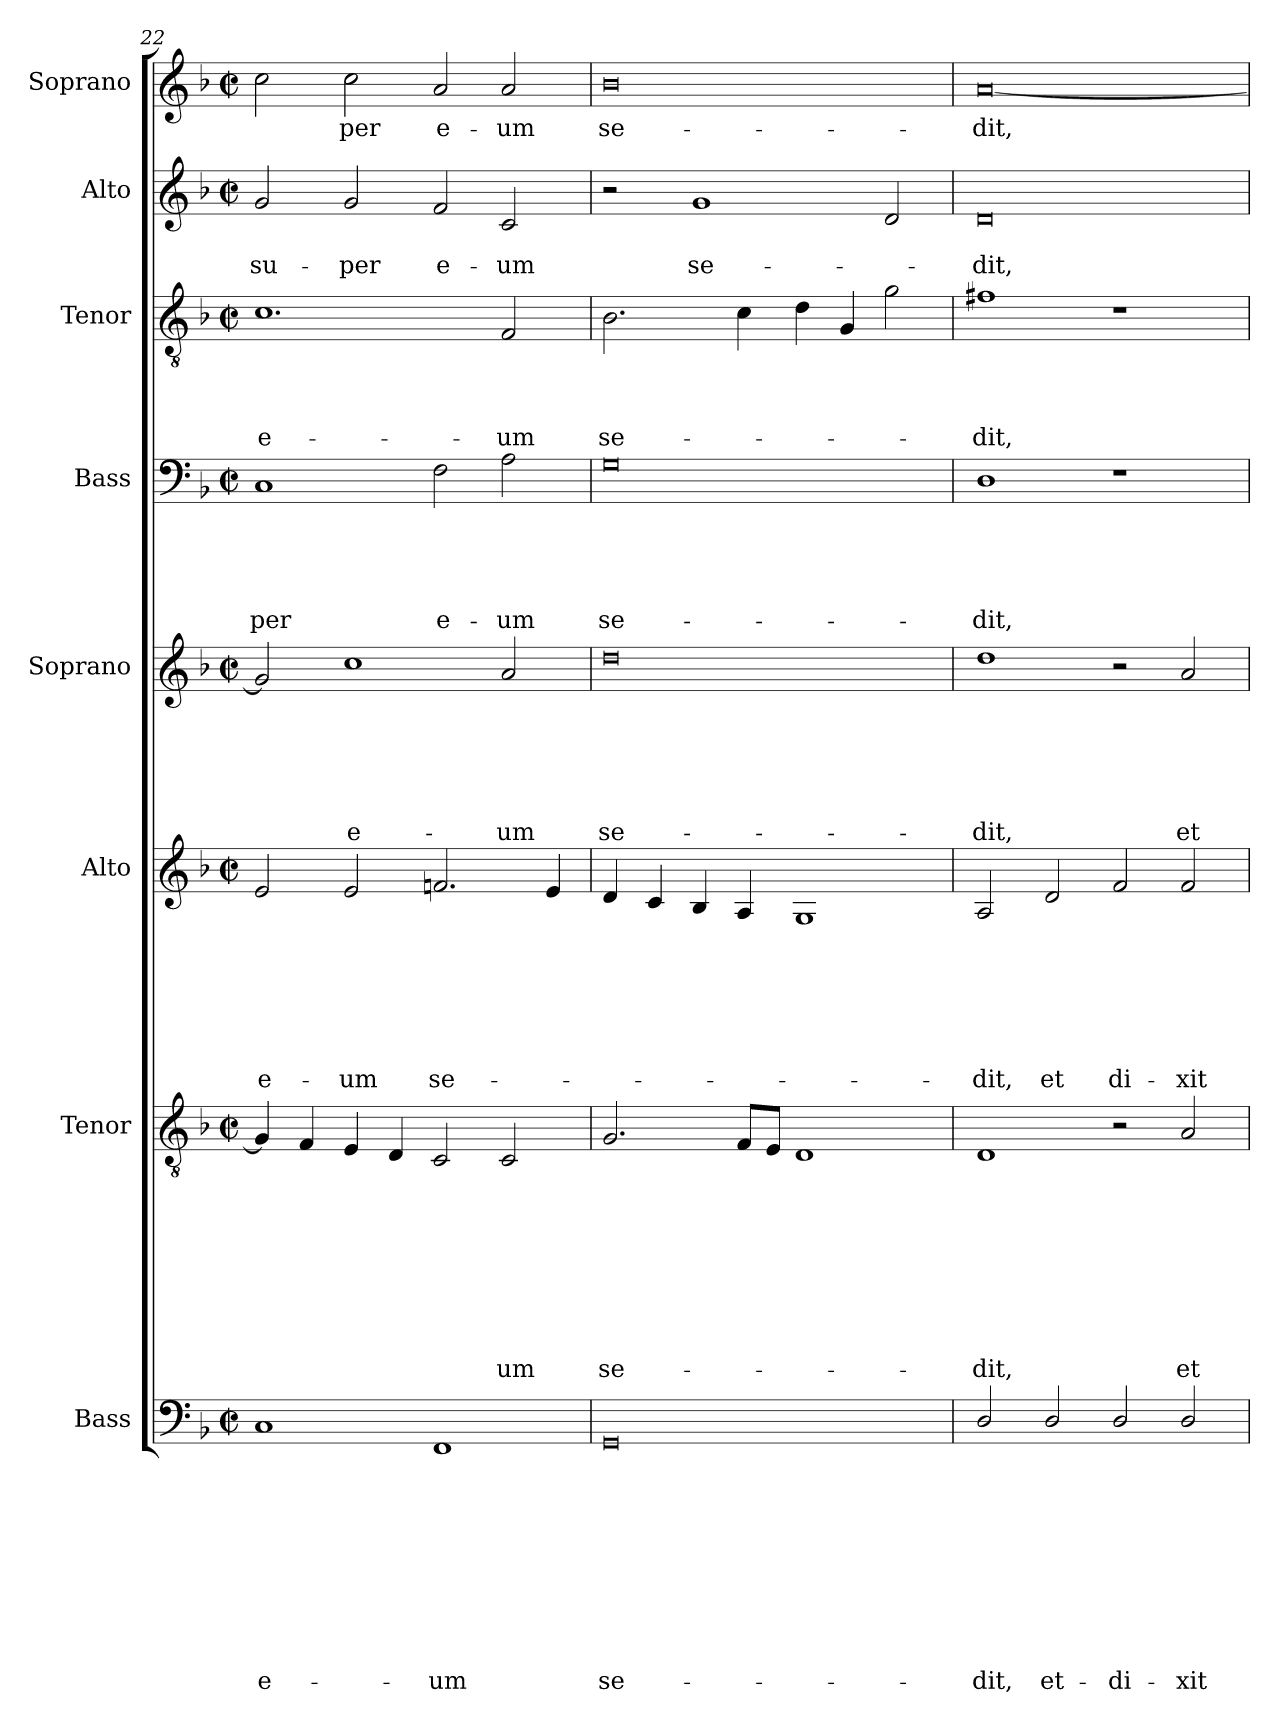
**kern	**text	**text	**text	**text	**text	**text	**text	**text	**text	**text	**kern	**text	**text	**text	**text	**text	**text	**text	**text	**text	**kern	**text	**text	**text	**text	**text	**text	**text	**kern	**text	**text	**text	**text	**text	**text	**kern	**text	**text	**text	**text	**text	**kern	**text	**text	**text	**text	**kern	**text	**text	**kern	**text
*part8	*part8	*part8	*part8	*part8	*part8	*part8	*part8	*part8	*part8	*part8	*part7	*part7	*part7	*part7	*part7	*part7	*part7	*part7	*part7	*part7	*part6	*part6	*part6	*part6	*part6	*part6	*part6	*part6	*part5	*part5	*part5	*part5	*part5	*part5	*part5	*part4	*part4	*part4	*part4	*part4	*part4	*part3	*part3	*part3	*part3	*part3	*part2	*part2	*part2	*part1	*part1
*staff8	*staff8	*staff8	*staff8	*staff8	*staff8	*staff8	*staff8	*staff8	*staff8	*staff8	*staff7	*staff7	*staff7	*staff7	*staff7	*staff7	*staff7	*staff7	*staff7	*staff7	*staff6	*staff6	*staff6	*staff6	*staff6	*staff6	*staff6	*staff6	*staff5	*staff5	*staff5	*staff5	*staff5	*staff5	*staff5	*staff4	*staff4	*staff4	*staff4	*staff4	*staff4	*staff3	*staff3	*staff3	*staff3	*staff3	*staff2	*staff2	*staff2	*staff1	*staff1
*I"Bass	*	*	*	*	*	*	*	*	*	*	*I"Tenor	*	*	*	*	*	*	*	*	*	*I"Alto	*	*	*	*	*	*	*	*I"Soprano	*	*	*	*	*	*	*I"Bass	*	*	*	*	*	*I"Tenor	*	*	*	*	*I"Alto	*	*	*I"Soprano	*
*I'B.	*	*	*	*	*	*	*	*	*	*	*I'T.	*	*	*	*	*	*	*	*	*	*I'A. 2	*	*	*	*	*	*	*	*I'S.	*	*	*	*	*	*	*I'B.	*	*	*	*	*	*I'T.	*	*	*	*	*I'A.	*	*	*I'S.	*
*clefF4	*	*	*	*	*	*	*	*	*	*	*clefGv2	*	*	*	*	*	*	*	*	*	*clefG2	*	*	*	*	*	*	*	*clefG2	*	*	*	*	*	*	*clefF4	*	*	*	*	*	*clefGv2	*	*	*	*	*clefG2	*	*	*clefG2	*
*k[b-]	*	*	*	*	*	*	*	*	*	*	*k[b-]	*	*	*	*	*	*	*	*	*	*k[b-]	*	*	*	*	*	*	*	*k[b-]	*	*	*	*	*	*	*k[b-]	*	*	*	*	*	*k[b-]	*	*	*	*	*k[b-]	*	*	*k[b-]	*
*F:	*	*	*	*	*	*	*	*	*	*	*F:	*	*	*	*	*	*	*	*	*	*F:	*	*	*	*	*	*	*	*F:	*	*	*	*	*	*	*F:	*	*	*	*	*	*F:	*	*	*	*	*F:	*	*	*F:	*
*M2/2	*	*	*	*	*	*	*	*	*	*	*M2/2	*	*	*	*	*	*	*	*	*	*M2/2	*	*	*	*	*	*	*	*M2/2	*	*	*	*	*	*	*M2/2	*	*	*	*	*	*M2/2	*	*	*	*	*M2/2	*	*	*M2/2	*
*met(c|)	*	*	*	*	*	*	*	*	*	*	*met(c|)	*	*	*	*	*	*	*	*	*	*met(c|)	*	*	*	*	*	*	*	*met(c|)	*	*	*	*	*	*	*met(c|)	*	*	*	*	*	*met(c|)	*	*	*	*	*met(c|)	*	*	*met(c|)	*
=22	=22	=22	=22	=22	=22	=22	=22	=22	=22	=22	=22	=22	=22	=22	=22	=22	=22	=22	=22	=22	=22	=22	=22	=22	=22	=22	=22	=22	=22	=22	=22	=22	=22	=22	=22	=22	=22	=22	=22	=22	=22	=22	=22	=22	=22	=22	=22	=22	=22	=22	=22
!	!	!	!	!	!	!	!	!	!	!LO:LY:b	!	!	!	!	!	!	!	!	!	!	!	!	!	!	!	!	!	!LO:LY:b	!	!	!	!	!	!	!	!	!	!	!	!	!LO:LY:b	!	!	!	!	!LO:LY:b	!	!	!LO:LY:b	!	!
1C	.	.	.	.	.	.	.	.	.	e-	4G/]	.	.	.	.	.	.	.	.	.	2e/	.	.	.	.	.	.	e-	2g/]	.	.	.	.	.	.	1C	.	.	.	.	-per	1.c	.	.	.	e-	2g/	.	su-	2cc\	.
.	.	.	.	.	.	.	.	.	.	.	4F/	.	.	.	.	.	.	.	.	.	.	.	.	.	.	.	.	.	.	.	.	.	.	.	.	.	.	.	.	.	.	.	.	.	.	.	.	.	.	.	.
!	!	!	!	!	!	!	!	!	!	!	!	!	!	!	!	!	!	!	!	!	!	!	!	!	!	!	!	!LO:LY:b	!	!	!	!	!	!	!LO:LY:b	!	!	!	!	!	!	!	!	!	!	!	!	!	!LO:LY:b	!	!LO:LY:b
.	.	.	.	.	.	.	.	.	.	.	4E/	.	.	.	.	.	.	.	.	.	2e/	.	.	.	.	.	.	-um	1cc	.	.	.	.	.	e-	.	.	.	.	.	.	.	.	.	.	.	2g/	.	-per	2cc\	-per
.	.	.	.	.	.	.	.	.	.	.	4D/	.	.	.	.	.	.	.	.	.	.	.	.	.	.	.	.	.	.	.	.	.	.	.	.	.	.	.	.	.	.	.	.	.	.	.	.	.	.	.	.
!	!	!	!	!	!	!	!	!	!	!LO:LY:b	!	!	!	!	!	!	!	!	!	!	!	!	!	!	!	!	!	!LO:LY:b	!	!	!	!	!	!	!	!	!	!	!	!	!LO:LY:b	!	!	!	!	!	!	!	!LO:LY:b	!	!LO:LY:b
1FF	.	.	.	.	.	.	.	.	.	-um	2C/	.	.	.	.	.	.	.	.	.	2.fn/	.	.	.	.	.	.	se-	.	.	.	.	.	.	.	2F\	.	.	.	.	e-	.	.	.	.	.	2f/	.	e-	2a/	e-
!	!	!	!	!	!	!	!	!	!	!	!	!	!	!	!	!	!	!	!	!LO:LY:b	!	!	!	!	!	!	!	!	!	!	!	!	!	!	!LO:LY:b	!	!	!	!	!	!LO:LY:b	!	!	!	!	!LO:LY:b	!	!	!LO:LY:b	!	!LO:LY:b
.	.	.	.	.	.	.	.	.	.	.	2C/	.	.	.	.	.	.	.	.	-um	.	.	.	.	.	.	.	.	2a/	.	.	.	.	.	-um	2A\	.	.	.	.	-um	2F/	.	.	.	-um	2c/	.	-um	2a/	-um
.	.	.	.	.	.	.	.	.	.	.	.	.	.	.	.	.	.	.	.	.	4e/	.	.	.	.	.	.	.	.	.	.	.	.	.	.	.	.	.	.	.	.	.	.	.	.	.	.	.	.	.	.
=23	=23	=23	=23	=23	=23	=23	=23	=23	=23	=23	=23	=23	=23	=23	=23	=23	=23	=23	=23	=23	=23	=23	=23	=23	=23	=23	=23	=23	=23	=23	=23	=23	=23	=23	=23	=23	=23	=23	=23	=23	=23	=23	=23	=23	=23	=23	=23	=23	=23	=23	=23
!	!	!	!	!	!	!	!	!	!	!LO:LY:b	!	!	!	!	!	!	!	!	!	!LO:LY:b	!	!	!	!	!	!	!	!	!	!	!	!	!	!	!LO:LY:b	!	!	!	!	!	!LO:LY:b	!	!	!	!	!LO:LY:b	!	!	!	!	!LO:LY:b
0GG	.	.	.	.	.	.	.	.	.	se-	2.G/	.	.	.	.	.	.	.	.	se-	4d/	.	.	.	.	.	.	.	0dd	.	.	.	.	.	se-	0G	.	.	.	.	se-	2.B-\	.	.	.	se-	2r	.	.	0b-	se-
.	.	.	.	.	.	.	.	.	.	.	.	.	.	.	.	.	.	.	.	.	4c/	.	.	.	.	.	.	.	.	.	.	.	.	.	.	.	.	.	.	.	.	.	.	.	.	.	.	.	.	.	.
!	!	!	!	!	!	!	!	!	!	!	!	!	!	!	!	!	!	!	!	!	!	!	!	!	!	!	!	!	!	!	!	!	!	!	!	!	!	!	!	!	!	!	!	!	!	!	!	!	!LO:LY:b	!	!
.	.	.	.	.	.	.	.	.	.	.	.	.	.	.	.	.	.	.	.	.	4B-/	.	.	.	.	.	.	.	.	.	.	.	.	.	.	.	.	.	.	.	.	.	.	.	.	.	1g	.	se-	.	.
.	.	.	.	.	.	.	.	.	.	.	8F/L	.	.	.	.	.	.	.	.	.	4A/	.	.	.	.	.	.	.	.	.	.	.	.	.	.	.	.	.	.	.	.	4c\	.	.	.	.	.	.	.	.	.
.	.	.	.	.	.	.	.	.	.	.	8E/J	.	.	.	.	.	.	.	.	.	.	.	.	.	.	.	.	.	.	.	.	.	.	.	.	.	.	.	.	.	.	.	.	.	.	.	.	.	.	.	.
.	.	.	.	.	.	.	.	.	.	.	1D	.	.	.	.	.	.	.	.	.	1G	.	.	.	.	.	.	.	.	.	.	.	.	.	.	.	.	.	.	.	.	4d\	.	.	.	.	.	.	.	.	.
.	.	.	.	.	.	.	.	.	.	.	.	.	.	.	.	.	.	.	.	.	.	.	.	.	.	.	.	.	.	.	.	.	.	.	.	.	.	.	.	.	.	4G/	.	.	.	.	.	.	.	.	.
.	.	.	.	.	.	.	.	.	.	.	.	.	.	.	.	.	.	.	.	.	.	.	.	.	.	.	.	.	.	.	.	.	.	.	.	.	.	.	.	.	.	2g\	.	.	.	.	2d/	.	.	.	.
=24	=24	=24	=24	=24	=24	=24	=24	=24	=24	=24	=24	=24	=24	=24	=24	=24	=24	=24	=24	=24	=24	=24	=24	=24	=24	=24	=24	=24	=24	=24	=24	=24	=24	=24	=24	=24	=24	=24	=24	=24	=24	=24	=24	=24	=24	=24	=24	=24	=24	=24	=24
!	!	!	!	!	!	!	!	!	!	!LO:LY:b	!	!	!	!	!	!	!	!	!	!LO:LY:b	!	!	!	!	!	!	!	!LO:LY:b	!	!	!	!	!	!	!LO:LY:b	!	!	!	!	!	!LO:LY:b	!	!	!	!	!LO:LY:b	!	!	!LO:LY:b	!	!LO:LY:b
2D/	.	.	.	.	.	.	.	.	.	-dit,	1D	.	.	.	.	.	.	.	.	-dit,	2A/	.	.	.	.	.	.	-dit,	1dd	.	.	.	.	.	-dit,	1D	.	.	.	.	-dit,	1f#X	.	.	.	-dit,	0d	.	-dit,	[<0a	-dit,
!	!	!	!	!	!	!	!	!	!	!LO:LY:b	!	!	!	!	!	!	!	!	!	!	!	!	!	!	!	!	!	!LO:LY:b	!	!	!	!	!	!	!	!	!	!	!	!	!	!	!	!	!	!	!	!	!	!	!
2D/	.	.	.	.	.	.	.	.	.	et-	.	.	.	.	.	.	.	.	.	.	2d/	.	.	.	.	.	.	et	.	.	.	.	.	.	.	.	.	.	.	.	.	.	.	.	.	.	.	.	.	.	.
!	!	!	!	!	!	!	!	!	!	!LO:LY:b	!	!	!	!	!	!	!	!	!	!	!	!	!	!	!	!	!	!LO:LY:b	!	!	!	!	!	!	!	!	!	!	!	!	!	!	!	!	!	!	!	!	!	!	!
2D/	.	.	.	.	.	.	.	.	.	-di-	2r	.	.	.	.	.	.	.	.	.	2f/	.	.	.	.	.	.	di-	2r	.	.	.	.	.	.	1r	.	.	.	.	.	1r	.	.	.	.	.	.	.	.	.
!	!	!	!	!	!	!	!	!	!	!LO:LY:b	!	!	!	!	!	!	!	!	!	!LO:LY:b	!	!	!	!	!	!	!	!LO:LY:b	!	!	!	!	!	!	!LO:LY:b	!	!	!	!	!	!	!	!	!	!	!	!	!	!	!	!
2D/	.	.	.	.	.	.	.	.	.	-xit	2A/	.	.	.	.	.	.	.	.	et	2f/	.	.	.	.	.	.	-xit	2a/	.	.	.	.	.	et	.	.	.	.	.	.	.	.	.	.	.	.	.	.	.	.
=	=	=	=	=	=	=	=	=	=	=	=	=	=	=	=	=	=	=	=	=	=	=	=	=	=	=	=	=	=	=	=	=	=	=	=	=	=	=	=	=	=	=	=	=	=	=	=	=	=	=	=
*-	*-	*-	*-	*-	*-	*-	*-	*-	*-	*-	*-	*-	*-	*-	*-	*-	*-	*-	*-	*-	*-	*-	*-	*-	*-	*-	*-	*-	*-	*-	*-	*-	*-	*-	*-	*-	*-	*-	*-	*-	*-	*-	*-	*-	*-	*-	*-	*-	*-	*-	*-
